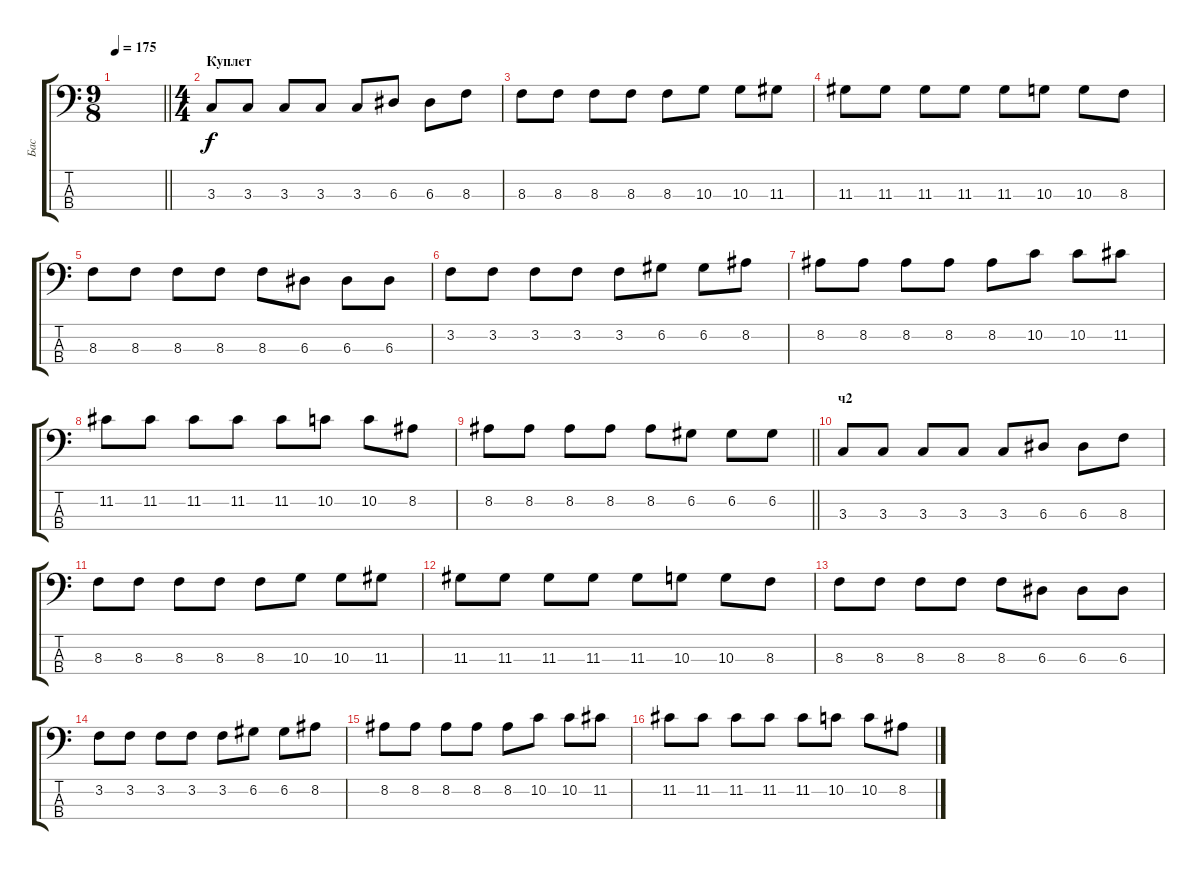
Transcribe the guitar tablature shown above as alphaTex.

\track ("Бас" "Бас") {instrument electricbassfinger}
\staff {score tabs}
\tuning (G2 D2 A1 E1) {hide}
\ts (9 8)
\tempo 175
\clef f4
\barLineRight lightlight
\ks c
|
\ts (4 4)
\section ("" "Куплет")
3.3.8 3.3.8 3.3.8 3.3.8 3.3.8 6.3.8 6.3.8 8.3.8 |
8.3.8 8.3.8 8.3.8 8.3.8 8.3.8 10.3.8 10.3.8 11.3.8 |
11.3.8 11.3.8 11.3.8 11.3.8 11.3.8 10.3.8 10.3.8 8.3.8 |
8.3.8 8.3.8 8.3.8 8.3.8 8.3.8 6.3.8 6.3.8 6.3.8 |
3.2.8 3.2.8 3.2.8 3.2.8 3.2.8 6.2.8 6.2.8 8.2.8 |
8.2.8 8.2.8 8.2.8 8.2.8 8.2.8 10.2.8 10.2.8 11.2.8 |
11.2.8 11.2.8 11.2.8 11.2.8 11.2.8 10.2.8 10.2.8 8.2.8 |
\barLineRight lightlight
8.2.8 8.2.8 8.2.8 8.2.8 8.2.8 6.2.8 6.2.8 6.2.8 |
\section ("" "ч2")
3.3.8 3.3.8 3.3.8 3.3.8 3.3.8 6.3.8 6.3.8 8.3.8 |
8.3.8 8.3.8 8.3.8 8.3.8 8.3.8 10.3.8 10.3.8 11.3.8 |
11.3.8 11.3.8 11.3.8 11.3.8 11.3.8 10.3.8 10.3.8 8.3.8 |
8.3.8 8.3.8 8.3.8 8.3.8 8.3.8 6.3.8 6.3.8 6.3.8 |
3.2.8 3.2.8 3.2.8 3.2.8 3.2.8 6.2.8 6.2.8 8.2.8 |
8.2.8 8.2.8 8.2.8 8.2.8 8.2.8 10.2.8 10.2.8 11.2.8 |
11.2.8 11.2.8 11.2.8 11.2.8 11.2.8 10.2.8 10.2.8 8.2.8
